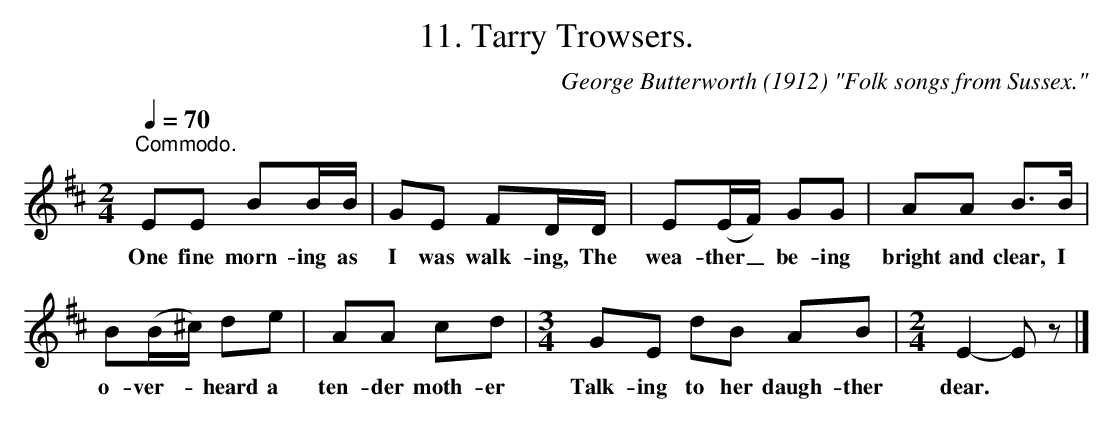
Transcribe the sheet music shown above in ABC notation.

X:1
T:11. Tarry Trowsers.
C:George Butterworth (1912) "Folk songs from Sussex."
L:1/8
Q:1/4=70
M:2/4
K:D
V:1
"^Commodo." EE BB/B/ | GE FD/D/ | E(E/F/) GG | AA B>B |$ B(B/!courtesy!^c/) de | AA cd | %6
w: One fine morn- ing as|I was walk- ing, The|wea- ther _ be- ing|bright and clear, I|o- ver- * heard a|ten- der moth- er|
[M:3/4] GE dB AB |[M:2/4] E2- E z |] %8
w: Talk- ing to her daugh- ther|dear. *|
